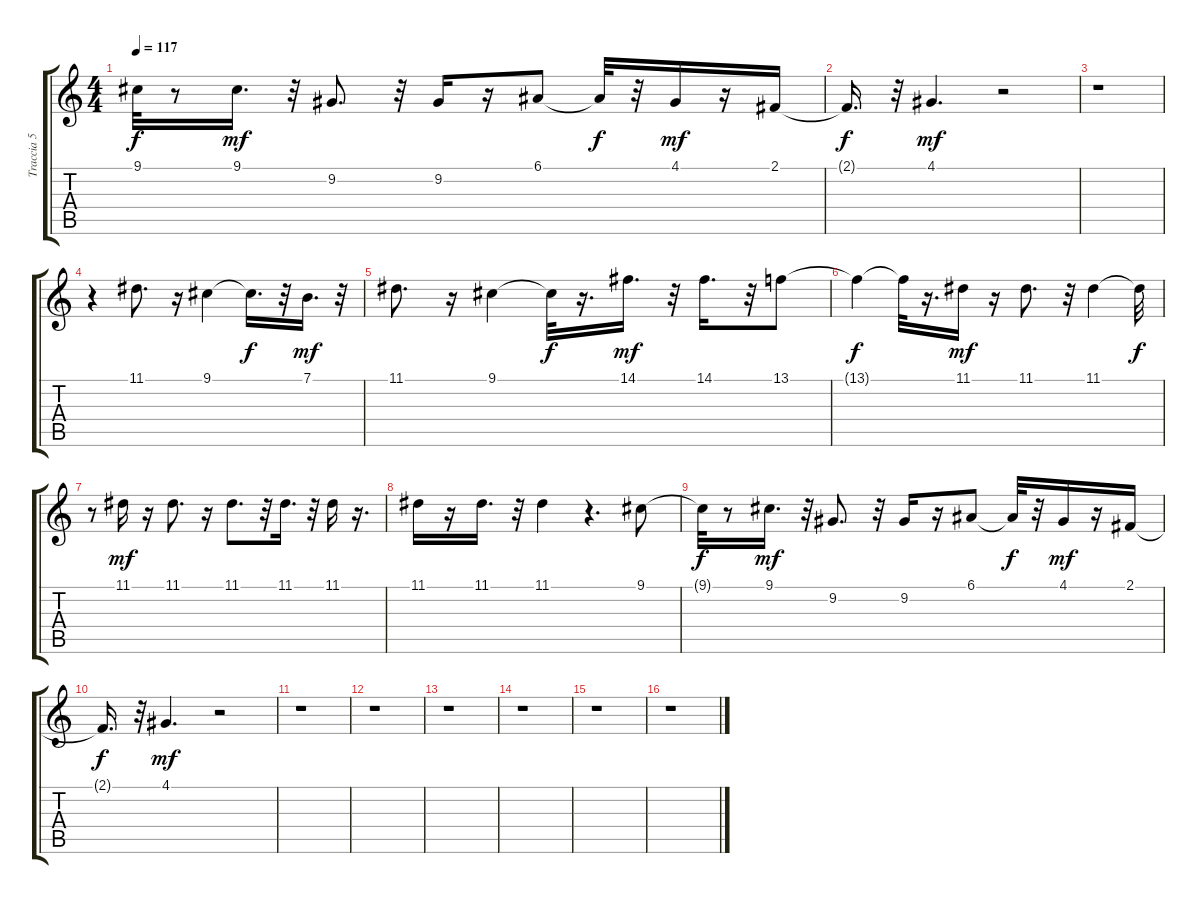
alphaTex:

\track ("Traccia 5" "Traccia 5") {instrument voiceoohs}
\staff {score tabs}
\tuning (E4 B3 G3 D3 A2 E2) {hide}
\ts (4 4)
\tempo 117
\clef g2
\ks c
9.1{t}.32{dy f} r.8 9.1.16{d dy mf} r.32 9.2.8{d} r.32 9.2.16 r.16 6.1.8 6.1{t}.32{dy f} r.32 4.1.16{dy mf} r.16 2.1.16 |
2.1{t}.16{d dy f} r.32 4.1.4{d dy mf} r.2 |
r.1 |
r.4 11.1.8{d} r.16 9.1.4 9.1{t}.16{d dy f} r.32 7.1.16{d dy mf} r.32 |
11.1.8{d} r.16 9.1.4 9.1{t}.32{dy f} r.16{d} 14.1.16{d dy mf} r.32 14.1.16{d} r.32 13.1.8 |
13.1{t}.4{dy f} 13.1{t}.32 r.16{d} 11.1.16{dy mf} r.16 11.1.8{d} r.32 11.1.4 11.1{t}.32{dy f} |
r.8 11.1.16{dy mf} r.16 11.1.8{d} r.16 11.1.8{d} r.32 11.1.16{d} r.32 11.1.16 r.16{d} |
11.1.16 r.16 11.1.16{d} r.32 11.1.4 r.4{d} 9.1.8 |
9.1{t}.32{dy f} r.8 9.1.16{d dy mf} r.32 9.2.8{d} r.32 9.2.16 r.16 6.1.8 6.1{t}.32{dy f} r.32 4.1.16{dy mf} r.16 2.1.16 |
2.1{t}.16{d dy f} r.32 4.1.4{d dy mf} r.2 |
r.1 |
r.1 |
r.1 |
r.1 |
r.1 |
r.1
